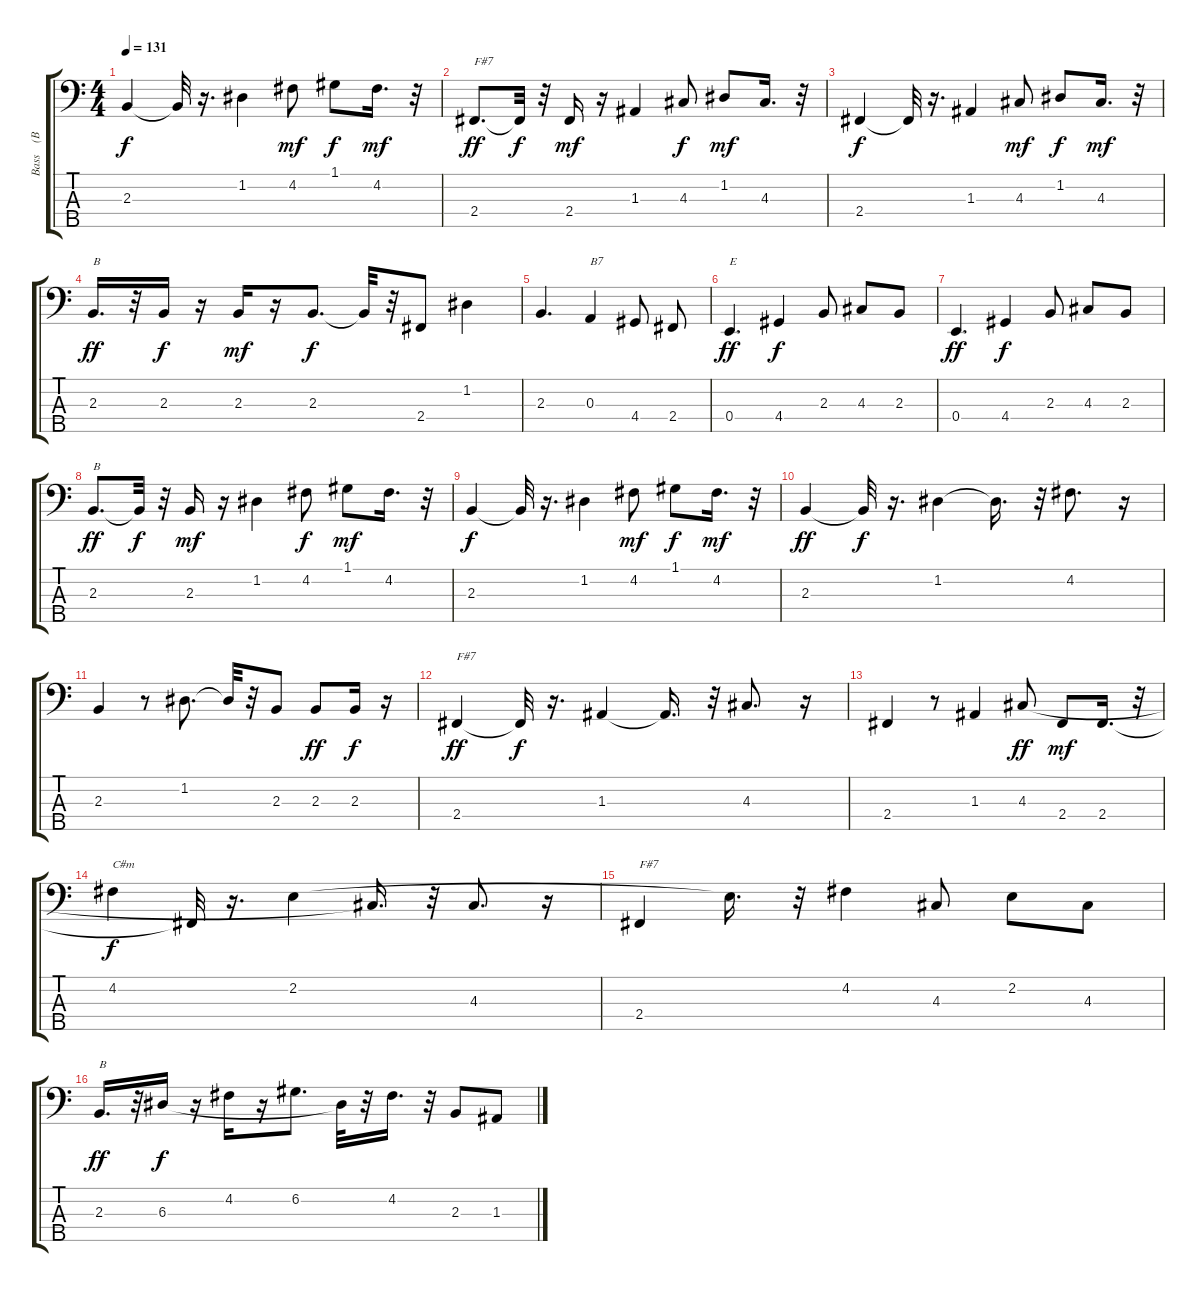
\track ("Bass    (BB)" "Bass    (B") {instrument electricbassfinger}
\staff {score tabs}
\tuning (G2 D2 A1 E1 B0) {hide}
\ts (4 4)
\tempo 131
\clef f4
\ks c
2.3.4{dy f} 2.3{t}.32 r.16{d} 1.2.4 4.2.8{dy mf} 1.1.8{dy f} 4.2.16{d dy mf} r.32 |
2.4.8{d txt "F#7" dy ff} 2.4{t}.32{dy f} r.32 2.4.16{dy mf} r.16 1.3.4 4.3.8{dy f} 1.2.8{dy mf} 4.3.16{d} r.32 |
2.4.4{dy f} 2.4{t}.32 r.16{d} 1.3.4 4.3.8{dy mf} 1.2.8{dy f} 4.3.16{d dy mf} r.32 |
2.3.16{d txt "B" dy ff} r.32 2.3.16{dy f} r.16 2.3.16{dy mf} r.16 2.3.8{d dy f} 2.3{t}.32 r.32 2.4.8 1.2.4 |
2.3.4{d} 0.3.4{txt "B7"} 4.4.8 2.4.8 |
0.4.4{d txt "E" dy ff} 4.4.4{dy f} 2.3.8 4.3.8 2.3.8 |
0.4.4{d dy ff} 4.4.4{dy f} 2.3.8 4.3.8 2.3.8 |
2.3.8{d txt "B" dy ff} 2.3{t}.32{dy f} r.32 2.3.16{dy mf} r.16 1.2.4 4.2.8{dy f} 1.1.8{dy mf} 4.2.16{d} r.32 |
2.3.4{dy f} 2.3{t}.32 r.16{d} 1.2.4 4.2.8{dy mf} 1.1.8{dy f} 4.2.16{d dy mf} r.32 |
2.3.4{dy ff} 2.3{t}.32{dy f} r.16{d} 1.2.4 1.2{t}.16{d} r.32 4.2.8{d} r.16 |
2.3.4 r.8 1.2.8{d} 1.2{t}.32 r.32 2.3.8 2.3.8{dy ff} 2.3.16{dy f} r.16 |
2.4.4{txt "F#7" dy ff} 2.4{t}.32{dy f} r.16{d} 1.3.4 1.3{t}.16{d} r.32 4.3.8{d} r.16 |
2.4.4 r.8 1.3.4 4.3.8{dy ff} 2.4.8{dy mf} 2.4.16{d} r.32 |
4.2.4{txt "C#m" dy f} 2.4{t}.32 r.16{d} 2.2.4 4.3{t}.16{d} r.32 4.3.8{d} r.16 |
2.4.4{txt "F#7"} 2.2{t}.16{d} r.32 4.2.4 4.3.8 2.2.8 4.3.8 |
2.3.16{d txt "B" dy ff} r.32 6.3.16{dy f} r.16 4.2.16 r.16 6.2.8{d} 6.3{t}.32 r.32 4.2.16{d} r.32 2.3.8 1.3.8
